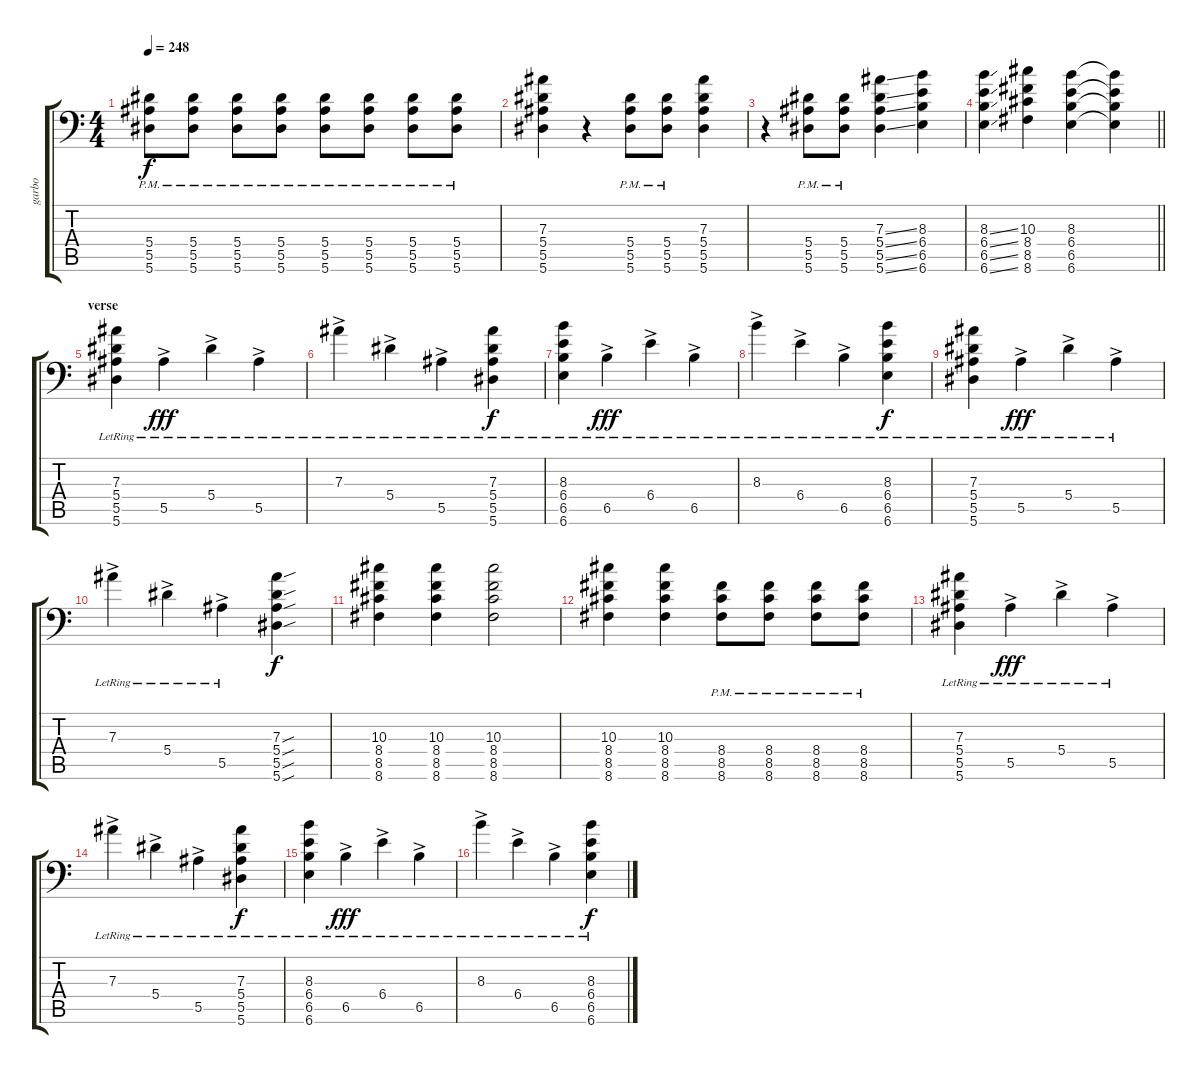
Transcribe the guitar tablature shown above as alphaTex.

\track ("garbo" "garbo") {instrument overdrivenguitar}
\staff {score tabs}
\tuning (C4 G3 Eb3 Bb2 F2 Bb1) {hide}
\ts (4 4)
\tempo 248
\clef f4
\ks c
(5.4{pm} 5.5{pm} 5.6{pm}).8{dy f} (5.4{pm} 5.5{pm} 5.6{pm}).8 (5.4{pm} 5.5{pm} 5.6{pm}).8 (5.4{pm} 5.5{pm} 5.6{pm}).8 (5.4{pm} 5.5{pm} 5.6{pm}).8 (5.4{pm} 5.5{pm} 5.6{pm}).8 (5.4{pm} 5.5{pm} 5.6{pm}).8 (5.4{pm} 5.5{pm} 5.6{pm}).8 |
(7.3 5.4 5.5 5.6).4 r.4 (5.4{pm} 5.5{pm} 5.6{pm}).8 (5.4{pm} 5.5{pm} 5.6{pm}).8 (7.3 5.4 5.5 5.6).4 |
r.4 (5.4{pm} 5.5{pm} 5.6{pm}).8 (5.4{pm} 5.5{pm} 5.6{pm}).8 (7.3{ss} 5.4{ss} 5.5{ss} 5.6{ss}).4 (8.3 6.4 6.5 6.6).4 |
\barLineRight lightlight
(8.3{ss} 6.4{ss} 6.5{ss} 6.6{ss}).4 (10.3 8.4 8.5 8.6).4 (8.3 6.4 6.5 6.6).4 (8.3{t} 6.4{t} 6.5{t} 6.6{t}).4 |
\section ("" "verse")
(7.3{lr} 5.4{lr} 5.5{lr} 5.6{lr}).4 5.5{ac lr}.4{dy fff} 5.4{ac lr}.4 5.5{ac lr}.4 |
7.3{ac lr}.4 5.4{ac lr}.4 5.5{ac lr}.4 (7.3{lr} 5.4{lr} 5.5{lr} 5.6{lr}).4{dy f} |
(8.3{lr} 6.4{lr} 6.5{lr} 6.6{lr}).4 6.5{ac lr}.4{dy fff} 6.4{ac lr}.4 6.5{ac lr}.4 |
8.3{ac lr}.4 6.4{ac lr}.4 6.5{ac lr}.4 (8.3{lr} 6.4{lr} 6.5{lr} 6.6{lr}).4{dy f} |
(7.3{lr} 5.4{lr} 5.5{lr} 5.6{lr}).4 5.5{ac lr}.4{dy fff} 5.4{ac lr}.4 5.5{ac lr}.4 |
7.3{ac lr}.4 5.4{ac lr}.4 5.5{ac lr}.4 (7.3{sou} 5.4{sou} 5.5{sou} 5.6{sou}).4{dy f} |
(10.3 8.4 8.5 8.6).4 (10.3 8.4 8.5 8.6).4 (10.3 8.4 8.5 8.6).2 |
(10.3 8.4 8.5 8.6).4 (10.3 8.4 8.5 8.6).4 (8.4{pm} 8.5{pm} 8.6{pm}).8 (8.4{pm} 8.5{pm} 8.6{pm}).8 (8.4{pm} 8.5{pm} 8.6{pm}).8 (8.4{pm} 8.5{pm} 8.6{pm}).8 |
(7.3{lr} 5.4{lr} 5.5{lr} 5.6{lr}).4 5.5{ac lr}.4{dy fff} 5.4{ac lr}.4 5.5{ac lr}.4 |
7.3{ac lr}.4 5.4{ac lr}.4 5.5{ac lr}.4 (7.3{lr} 5.4{lr} 5.5{lr} 5.6{lr}).4{dy f} |
(8.3{lr} 6.4{lr} 6.5{lr} 6.6{lr}).4 6.5{ac lr}.4{dy fff} 6.4{ac lr}.4 6.5{ac lr}.4 |
8.3{ac lr}.4 6.4{ac lr}.4 6.5{ac lr}.4 (8.3{lr} 6.4{lr} 6.5{lr} 6.6{lr}).4{dy f}
